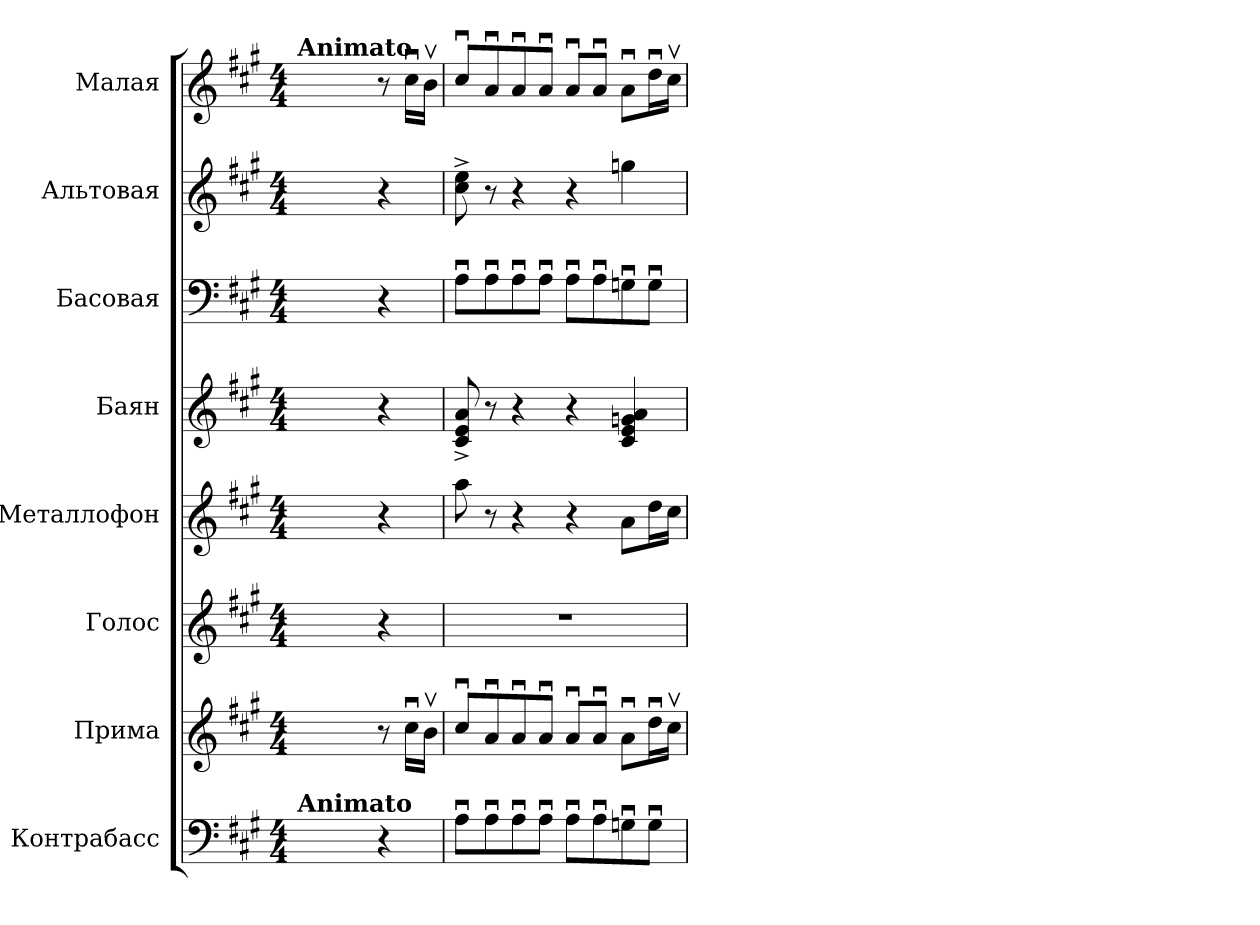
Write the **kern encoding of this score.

**kern	**kern	**kern	**kern	**kern	**kern	**kern	**kern
*part8	*part7	*part6	*part5	*part4	*part3	*part2	*part1
*staff8	*staff7	*staff6	*staff5	*staff4	*staff3	*staff2	*staff1
*I"Контрабасс	*I"Прима	*I"Голос	*I"Meталлофон	*I"Баян	*I"Басовая	*I"Альтовая	*I"Малая
!!LO:PB:g=z
*clefF4	*clefG2	*clefG2	*clefG2	*clefG2	*clefF4	*clefG2	*clefG2
*ITrd7c12	*ITrd7c12	*	*ITrd-7c-12	*	*	*	*
*k[f#c#g#]	*k[f#c#g#]	*k[f#c#g#]	*k[f#c#g#]	*k[f#c#g#]	*k[f#c#g#]	*k[f#c#g#]	*k[f#c#g#]
*A:	*A:	*A:	*A:	*A:	*A:	*A:	*A:
*M4/4	*M4/4	*M4/4	*M4/4	*M4/4	*M4/4	*M4/4	*M4/4
=1	=1	=1	=1	=1	=1	=1	=1
!	!	!	!	!	!	!	!LO:TX:a:B:t=Animato
!LO:TX:a:B:t=Animato	!	!	!	!	!	!	!
2.ryy	2.ryy	2.ryy	2.ryy	2.ryy	2.ryy	2.ryy	2.ryy
4r	8r	4r	4r	4r	4r	4r	8r
.	16c#ui\LL	.	.	.	.	.	16cc#ui\LL
.	16Bvi\JJ	.	.	.	.	.	16bvi\JJ
=2	=2	=2	=2	=2	=2	=2	=2
8AAui\L	8c#ui/L	1r	8aaai\	8c#i/^ 8ei^ 8ai^	8Aui\L	8cc#i\^ 8eei^	8cc#ui/L
8AAui\	8Aui/	.	8r	8r	8Aui\	8r	8aui/
8AAui\	8Aui/	.	4r	4r	8Aui\	4r	8aui/
8AAui\J	8Aui/J	.	.	.	8Aui\J	.	8aui/J
8AAui\L	8Aui/L	.	4r	4r	8Aui\L	4r	8aui/L
8AAui\	8Aui/J	.	.	.	8Aui\	.	8aui/J
8GGnui\	8Aui\L	.	8aai\L	4c#i/ 4ei 4gni 4ai	8Gnui\	4ggni\	8aui\L
8GGui\J	16dui\L	.	16dddi\L	.	8Gui\J	.	16ddui\L
.	16c#vi\JJ	.	16ccc#i\JJ	.	.	.	16cc#vi\JJ
=	=	=	=	=	=	=	=
*-	*-	*-	*-	*-	*-	*-	*-
